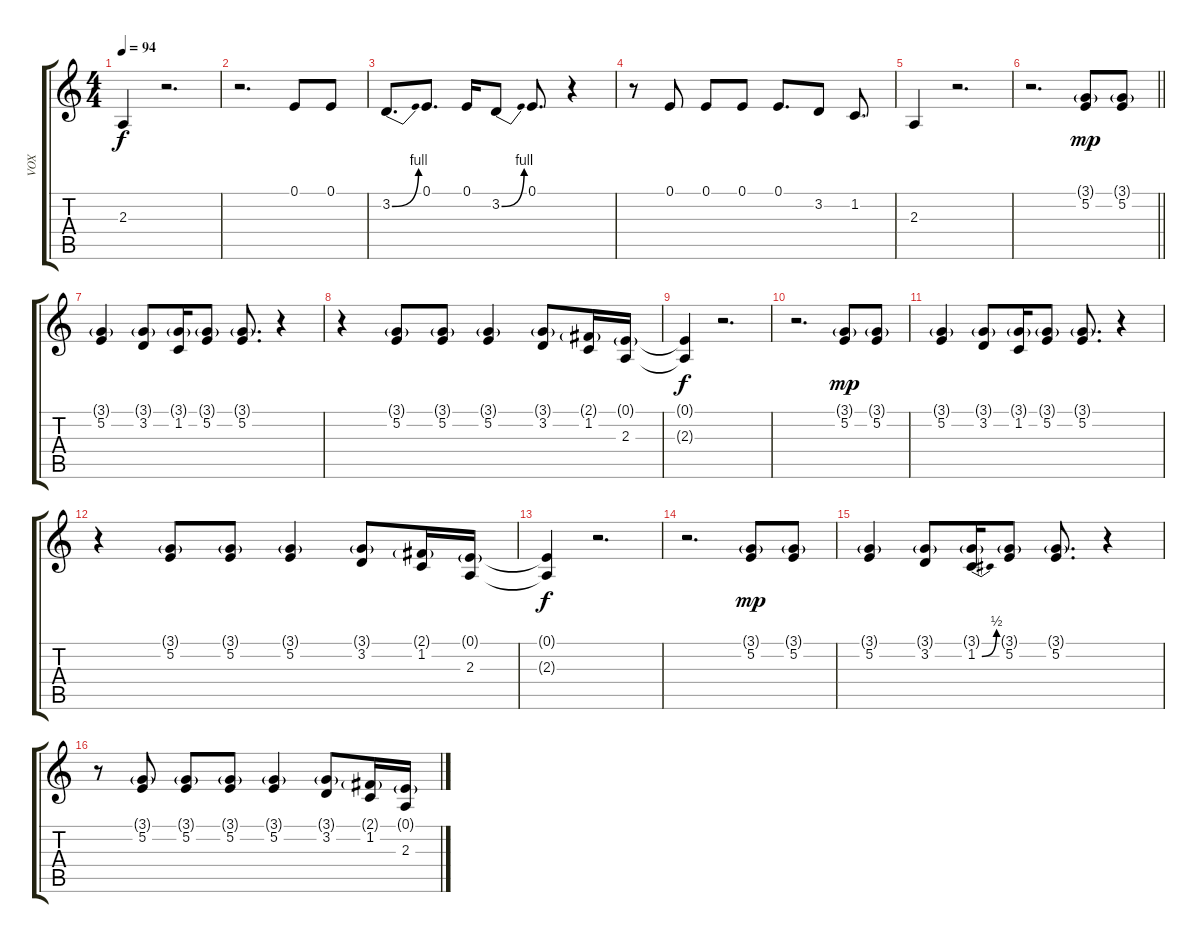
\track ("VOX" "VOX") {instrument lead2sawtooth}
\staff {score tabs}
\tuning (E4 B3 G3 D3 A2 E2) {hide}
\ts (4 4)
\tempo 94
\clef g2
\ks c
2.3{t}.4{dy f} r.2{d} |
r.2{d} 0.1.8 0.1.8 |
3.2{be (bend 0 0 60 4)}.8{d} 0.1.8{d} 0.1.16 3.2{be (bend 0 0 60 4)}.8 0.1.8{d} r.4 |
r.8 0.1.8 0.1.8 0.1.8 0.1.8{d} 3.2.8 1.2.8{d} |
2.3.4 r.2{d} |
\barLineRight lightlight
r.2{d} (3.1{g} 5.2).8{dy mp} (3.1{g} 5.2).8 |
\section ("" "")
(3.1{g} 5.2).4 (3.1{g} 3.2).8 (3.1{g} 1.2).16 (3.1{g} 5.2).8 (3.1{g} 5.2).8{d} r.4 |
r.4 (3.1{g} 5.2).8 (3.1{g} 5.2).8 (3.1{g} 5.2).4 (3.1{g} 3.2).8 (2.1{g} 1.2).16 (0.1{g} 2.3).16 |
(0.1{t} 2.3{t}).4{dy f} r.2{d} |
r.2{d} (3.1{g} 5.2).8{dy mp} (3.1{g} 5.2).8 |
(3.1{g} 5.2).4 (3.1{g} 3.2).8 (3.1{g} 1.2).16 (3.1{g} 5.2).8 (3.1{g} 5.2).8{d} r.4 |
r.4 (3.1{g} 5.2).8 (3.1{g} 5.2).8 (3.1{g} 5.2).4 (3.1{g} 3.2).8 (2.1{g} 1.2).16 (0.1{g} 2.3).16 |
(0.1{t} 2.3{t}).4{dy f} r.2{d} |
r.2{d} (3.1{g} 5.2).8{dy mp} (3.1{g} 5.2).8 |
(3.1{g} 5.2).4 (3.1{g} 3.2).8 (3.1{g} 1.2{be (bend 0 0 60 2)}).16 (3.1{g} 5.2).8 (3.1{g} 5.2).8{d} r.4 |
r.8 (3.1{g} 5.2).8 (3.1{g} 5.2).8 (3.1{g} 5.2).8 (3.1{g} 5.2).4 (3.1{g} 3.2).8 (2.1{g} 1.2).16 (0.1{g} 2.3).16
